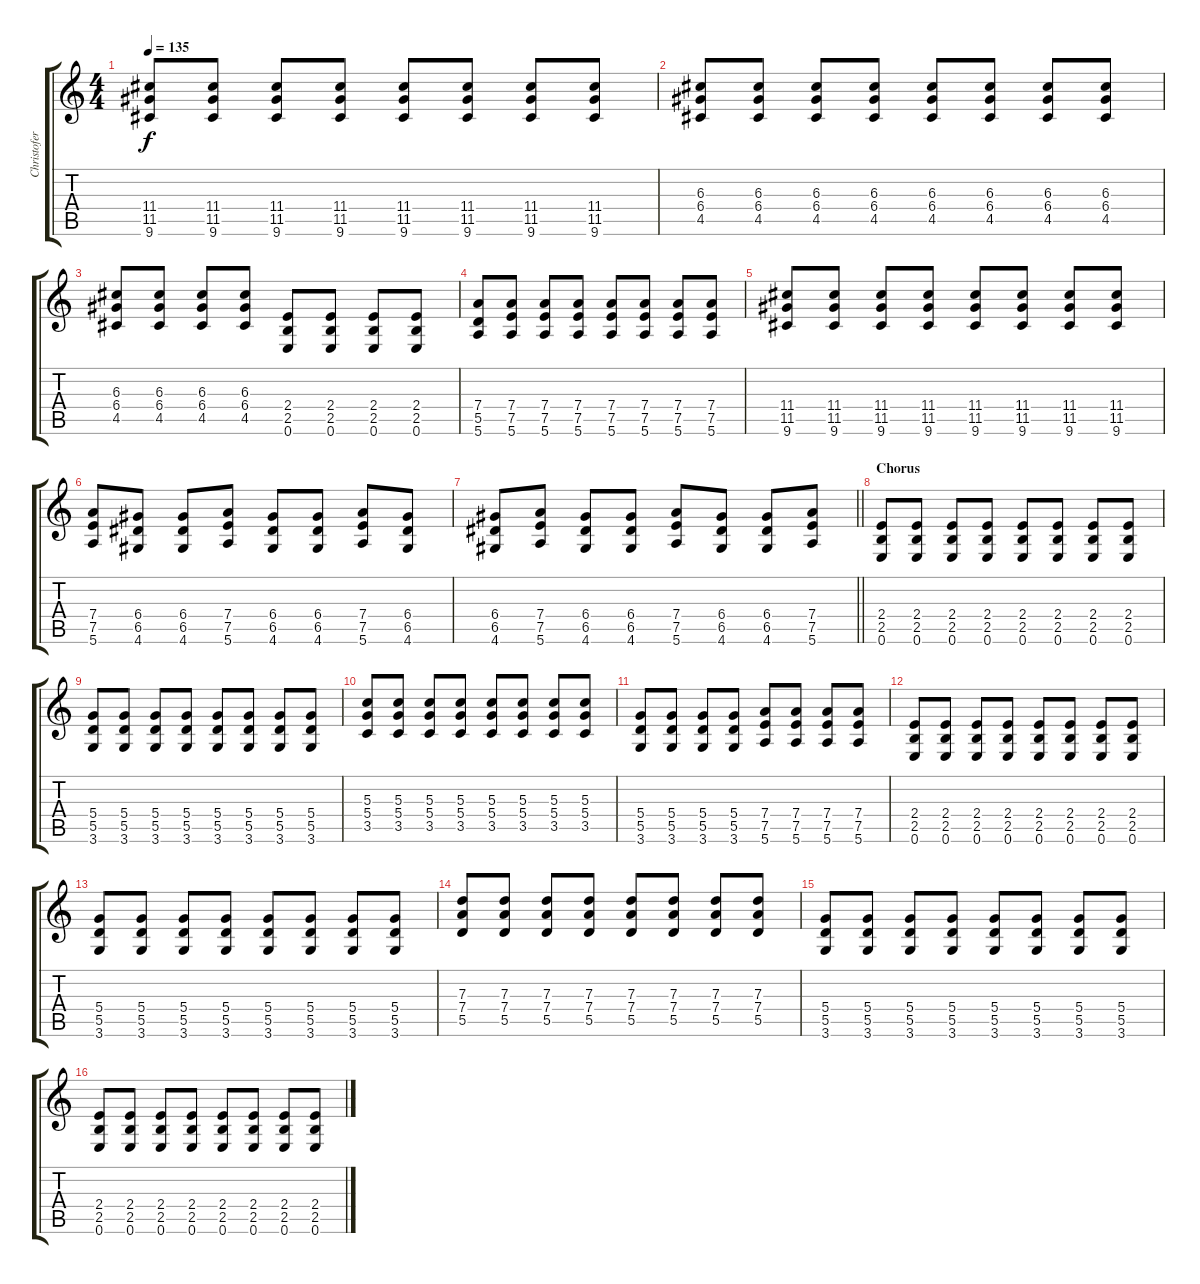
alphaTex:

\track ("Christofer Johnsson" "Christofer") {instrument distortionguitar}
\staff {score tabs}
\tuning (E4 B3 G3 D3 A2 E2) {hide}
\ts (4 4)
\tempo 135
\clef g2
\ks c
(11.4 11.5 9.6).8{dy f} (11.4 11.5 9.6).8 (11.4 11.5 9.6).8 (11.4 11.5 9.6).8 (11.4 11.5 9.6).8 (11.4 11.5 9.6).8 (11.4 11.5 9.6).8 (11.4 11.5 9.6).8 |
(6.3 6.4 4.5).8 (6.3 6.4 4.5).8 (6.3 6.4 4.5).8 (6.3 6.4 4.5).8 (6.3 6.4 4.5).8 (6.3 6.4 4.5).8 (6.3 6.4 4.5).8 (6.3 6.4 4.5).8 |
(6.3 6.4 4.5).8 (6.3 6.4 4.5).8 (6.3 6.4 4.5).8 (6.3 6.4 4.5).8 (2.4 2.5 0.6).8 (2.4 2.5 0.6).8 (2.4 2.5 0.6).8 (2.4 2.5 0.6).8 |
(7.4 5.5 5.6).8 (7.4 7.5 5.6).8 (7.4 7.5 5.6).8 (7.4 7.5 5.6).8 (7.4 7.5 5.6).8 (7.4 7.5 5.6).8 (7.4 7.5 5.6).8 (7.4 7.5 5.6).8 |
(11.4 11.5 9.6).8 (11.4 11.5 9.6).8 (11.4 11.5 9.6).8 (11.4 11.5 9.6).8 (11.4 11.5 9.6).8 (11.4 11.5 9.6).8 (11.4 11.5 9.6).8 (11.4 11.5 9.6).8 |
(7.4 7.5 5.6).8 (6.4 6.5 4.6).8 (6.4 6.5 4.6).8 (7.4 7.5 5.6).8 (6.4 6.5 4.6).8 (6.4 6.5 4.6).8 (7.4 7.5 5.6).8 (6.4 6.5 4.6).8 |
\barLineRight lightlight
(6.4 6.5 4.6).8 (7.4 7.5 5.6).8 (6.4 6.5 4.6).8 (6.4 6.5 4.6).8 (7.4 7.5 5.6).8 (6.4 6.5 4.6).8 (6.4 6.5 4.6).8 (7.4 7.5 5.6).8 |
\section ("" "Chorus")
(2.4 2.5 0.6).8 (2.4 2.5 0.6).8 (2.4 2.5 0.6).8 (2.4 2.5 0.6).8 (2.4 2.5 0.6).8 (2.4 2.5 0.6).8 (2.4 2.5 0.6).8 (2.4 2.5 0.6).8 |
(5.4 5.5 3.6).8 (5.4 5.5 3.6).8 (5.4 5.5 3.6).8 (5.4 5.5 3.6).8 (5.4 5.5 3.6).8 (5.4 5.5 3.6).8 (5.4 5.5 3.6).8 (5.4 5.5 3.6).8 |
(5.3 5.4 3.5).8 (5.3 5.4 3.5).8 (5.3 5.4 3.5).8 (5.3 5.4 3.5).8 (5.3 5.4 3.5).8 (5.3 5.4 3.5).8 (5.3 5.4 3.5).8 (5.3 5.4 3.5).8 |
(5.4 5.5 3.6).8 (5.4 5.5 3.6).8 (5.4 5.5 3.6).8 (5.4 5.5 3.6).8 (7.4 7.5 5.6).8 (7.4 7.5 5.6).8 (7.4 7.5 5.6).8 (7.4 7.5 5.6).8 |
(2.4 2.5 0.6).8 (2.4 2.5 0.6).8 (2.4 2.5 0.6).8 (2.4 2.5 0.6).8 (2.4 2.5 0.6).8 (2.4 2.5 0.6).8 (2.4 2.5 0.6).8 (2.4 2.5 0.6).8 |
(5.4 5.5 3.6).8 (5.4 5.5 3.6).8 (5.4 5.5 3.6).8 (5.4 5.5 3.6).8 (5.4 5.5 3.6).8 (5.4 5.5 3.6).8 (5.4 5.5 3.6).8 (5.4 5.5 3.6).8 |
(7.3 7.4 5.5).8 (7.3 7.4 5.5).8 (7.3 7.4 5.5).8 (7.3 7.4 5.5).8 (7.3 7.4 5.5).8 (7.3 7.4 5.5).8 (7.3 7.4 5.5).8 (7.3 7.4 5.5).8 |
(5.4 5.5 3.6).8 (5.4 5.5 3.6).8 (5.4 5.5 3.6).8 (5.4 5.5 3.6).8 (5.4 5.5 3.6).8 (5.4 5.5 3.6).8 (5.4 5.5 3.6).8 (5.4 5.5 3.6).8 |
(2.4 2.5 0.6).8 (2.4 2.5 0.6).8 (2.4 2.5 0.6).8 (2.4 2.5 0.6).8 (2.4 2.5 0.6).8 (2.4 2.5 0.6).8 (2.4 2.5 0.6).8 (2.4 2.5 0.6).8
